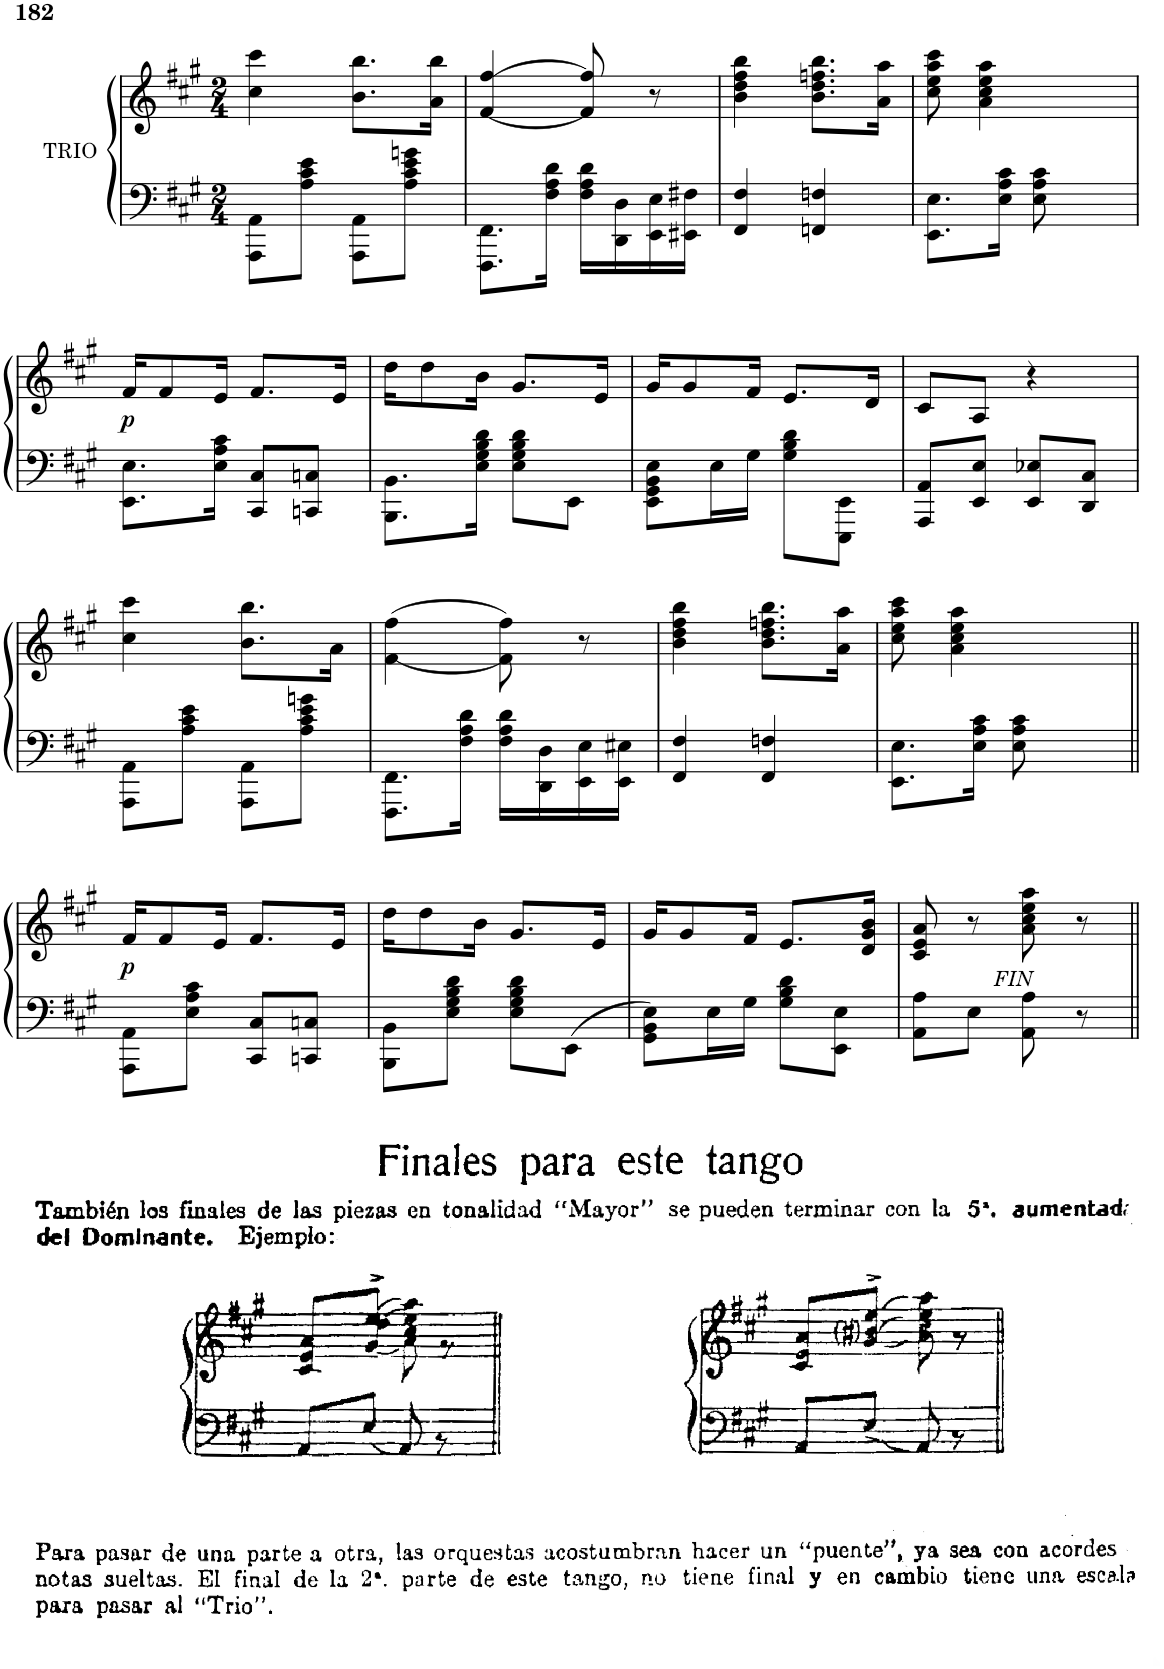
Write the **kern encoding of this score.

**kern	**kern	**dynam
*part1	*part1	*part1
*staff2	*staff1	*staff1/2
*I"TRIO	*	*
*clefF4	*clefG2	*
*k[f#c#g#]	*k[f#c#g#]	*
*M2/4	*M2/4	*
=1	=1	=1
8AAA\ 8AA\L	4cc#\ 4ccc#\	.
8A\ 8c#\ 8e\J	.	.
8AAA\ 8AA\L	8.b\ 8.bb\L	.
8A\ 8c#\ 8e\ 8gn\J	.	.
.	16a\ 16bb\Jk	.
=2	=2	=2
8.FFF#\ 8.FF#\L	(>(4f#/ 4ff#/	.
16F#\ 16A\ 16d\Jk	.	.
16F#\ 16A\ 16d\LL	8f#/ 8ff#/))	.
16DD\ 16D\	.	.
16EE\ 16E\	8r	.
16EE#X\ 16F#X\JJ	.	.
=3	=3	=3
4FF#/ 4F#/	4b\ 4dd\ 4ff#\ 4bb\	.
4FFn/ 4Fn/	8.b\ 8.dd\ 8.ffn\ 8.bb\L	.
.	16a\ 16aa\Jk	.
=4	=4	=4
8.EE\ 8.E\L	8cc#\ 8ee\ 8aa\ 8ccc#\	.
.	4a\ 4cc#\ 4ee\ 4aa\	.
16E\ 16A\ 16c#\Jk	.	.
8E\ 8A\ 8c#\	.	.
8ryy	8ryy	.
!!LO:LB:g=z
=5	=5	=5
!	!	!LO:DY:b
8.EE\ 8.E\L	16f#/KL	p
.	8f#/	.
16E\ 16A\ 16c#\Jk	16e/Jk	.
8CC#/ 8C#/L	8.f#/L	.
8CCn/ 8Cn/J	.	.
.	16e/Jk	.
=6	=6	=6
8.BBB\ 8.BB\L	16dd\KL	.
.	8dd\	.
16E\ 16G#\ 16B\ 16d\Jk	16b\Jk	.
8E\ 8G#\ 8B\ 8d\L	8.g#/L	.
8EE\J	.	.
.	16e/Jk	.
=7	=7	=7
8EE\ 8GG#\ 8BB\ 8E\L	16g#/KL	.
.	8g#/	.
16E\L	.	.
16G#\JJ	16f#/Jk	.
8G#\ 8B\ 8d\L	8.e/L	.
8EEE\ 8EE\J	.	.
.	16d/Jk	.
=8	=8	=8
8AAA/ 8AA/L	8c#/L	.
8EE/ 8E/J	8A/J	.
8EE/ 8E-X/L	4r	.
8DD/ 8C#/J	.	.
!!LO:LB:g=z
=9	=9	=9
8AAA\ 8AA\L	4cc#\ 4ccc#\	.
8A\ 8c#\ 8e\J	.	.
8AAA\ 8AA\L	8.b\ 8.bb\L	.
8A\ 8c#\ 8e\ 8gn\J	.	.
.	16a\Jk	.
=10	=10	=10
8.FFF#\ 8.FF#\L	(<(4f#\ 4ff#\	.
16F#\ 16A\ 16d\Jk	.	.
16F#\ 16A\ 16d\LL	8f#\ 8ff#\))	.
16DD\ 16D\	.	.
16EE\ 16E\	8r	.
16EE\ 16E#X\JJ	.	.
=11	=11	=11
4FF#/ 4F#/	4b\ 4dd\ 4ff#\ 4bb\	.
4FF#/ 4Fn/	8.b\ 8.dd\ 8.ffn\ 8.bb\L	.
.	16a\ 16aa\Jk	.
=12	=12	=12
8.EE\ 8.E\L	8cc#\ 8ee\ 8aa\ 8ccc#\	.
.	4a\ 4cc#\ 4ee\ 4aa\	.
16E\ 16A\ 16c#\Jk	.	.
8E\ 8A\ 8c#\	.	.
8ryy	8ryy	.
!!LO:LB:g=z
=13||	=13||	=13||
!	!	!LO:DY:b
8AAA\ 8AA\L	16f#/KL	p
.	8f#/	.
8E\ 8A\ 8c#\J	.	.
.	16e/Jk	.
8CC#/ 8C#/L	8.f#/L	.
8CCn/ 8Cn/J	.	.
.	16e/Jk	.
=14	=14	=14
8BBB\ 8BB\L	16dd\KL	.
.	8dd\	.
8E\ 8G#\ 8B\ 8d\J	.	.
.	16b\Jk	.
8E\ 8G#\ 8B\ 8d\L	8.g#/L	.
8EE\J	.	.
.	16e/Jk	.
=15	=15	=15
8GG#\ 8BB\ 8E\L	16g#/KL	.
.	8g#/	.
16E\L	.	.
16G#\JJ	16f#/Jk	.
8G#\ 8B\ 8d\L	8.e/L	.
8EE\ 8E\J	.	.
.	16d/ 16g#/ 16b/Jk	.
=16	=16	=16
8AA\ 8A\L	8c#/ 8e/ 8a/	.
8E\J	8r	.
!LO:TX:a:i:t=FIN	!	!
8AA\ 8A\	8a\ 8cc#\ 8ee\ 8aa\	.
8r	8r	.
=||	=||	=||
*-	*-	*-
